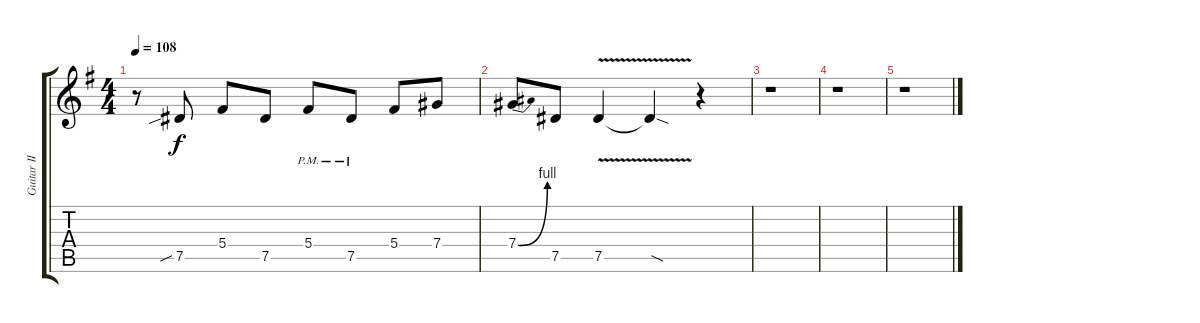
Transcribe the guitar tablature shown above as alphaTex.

\track ("Guitar II" "Guitar II") {instrument distortionguitar}
\staff {score tabs}
\tuning (Eb4 Bb3 Gb3 Db3 Ab2 Eb2) {hide}
\ts (4 4)
\tempo 108
\clef g2
\ks eminor
r.8{dy f volume 15} 7.5{sib}.8 5.4.8 7.5.8 5.4{pm}.8 7.5{pm}.8 5.4.8 7.4.8 |
7.4{be (bend 0 0 60 4)}.8 7.5.8 7.5{v}.4 7.5{sod t}.4 r.4 |
r.1 |
r.1 |
r.1
